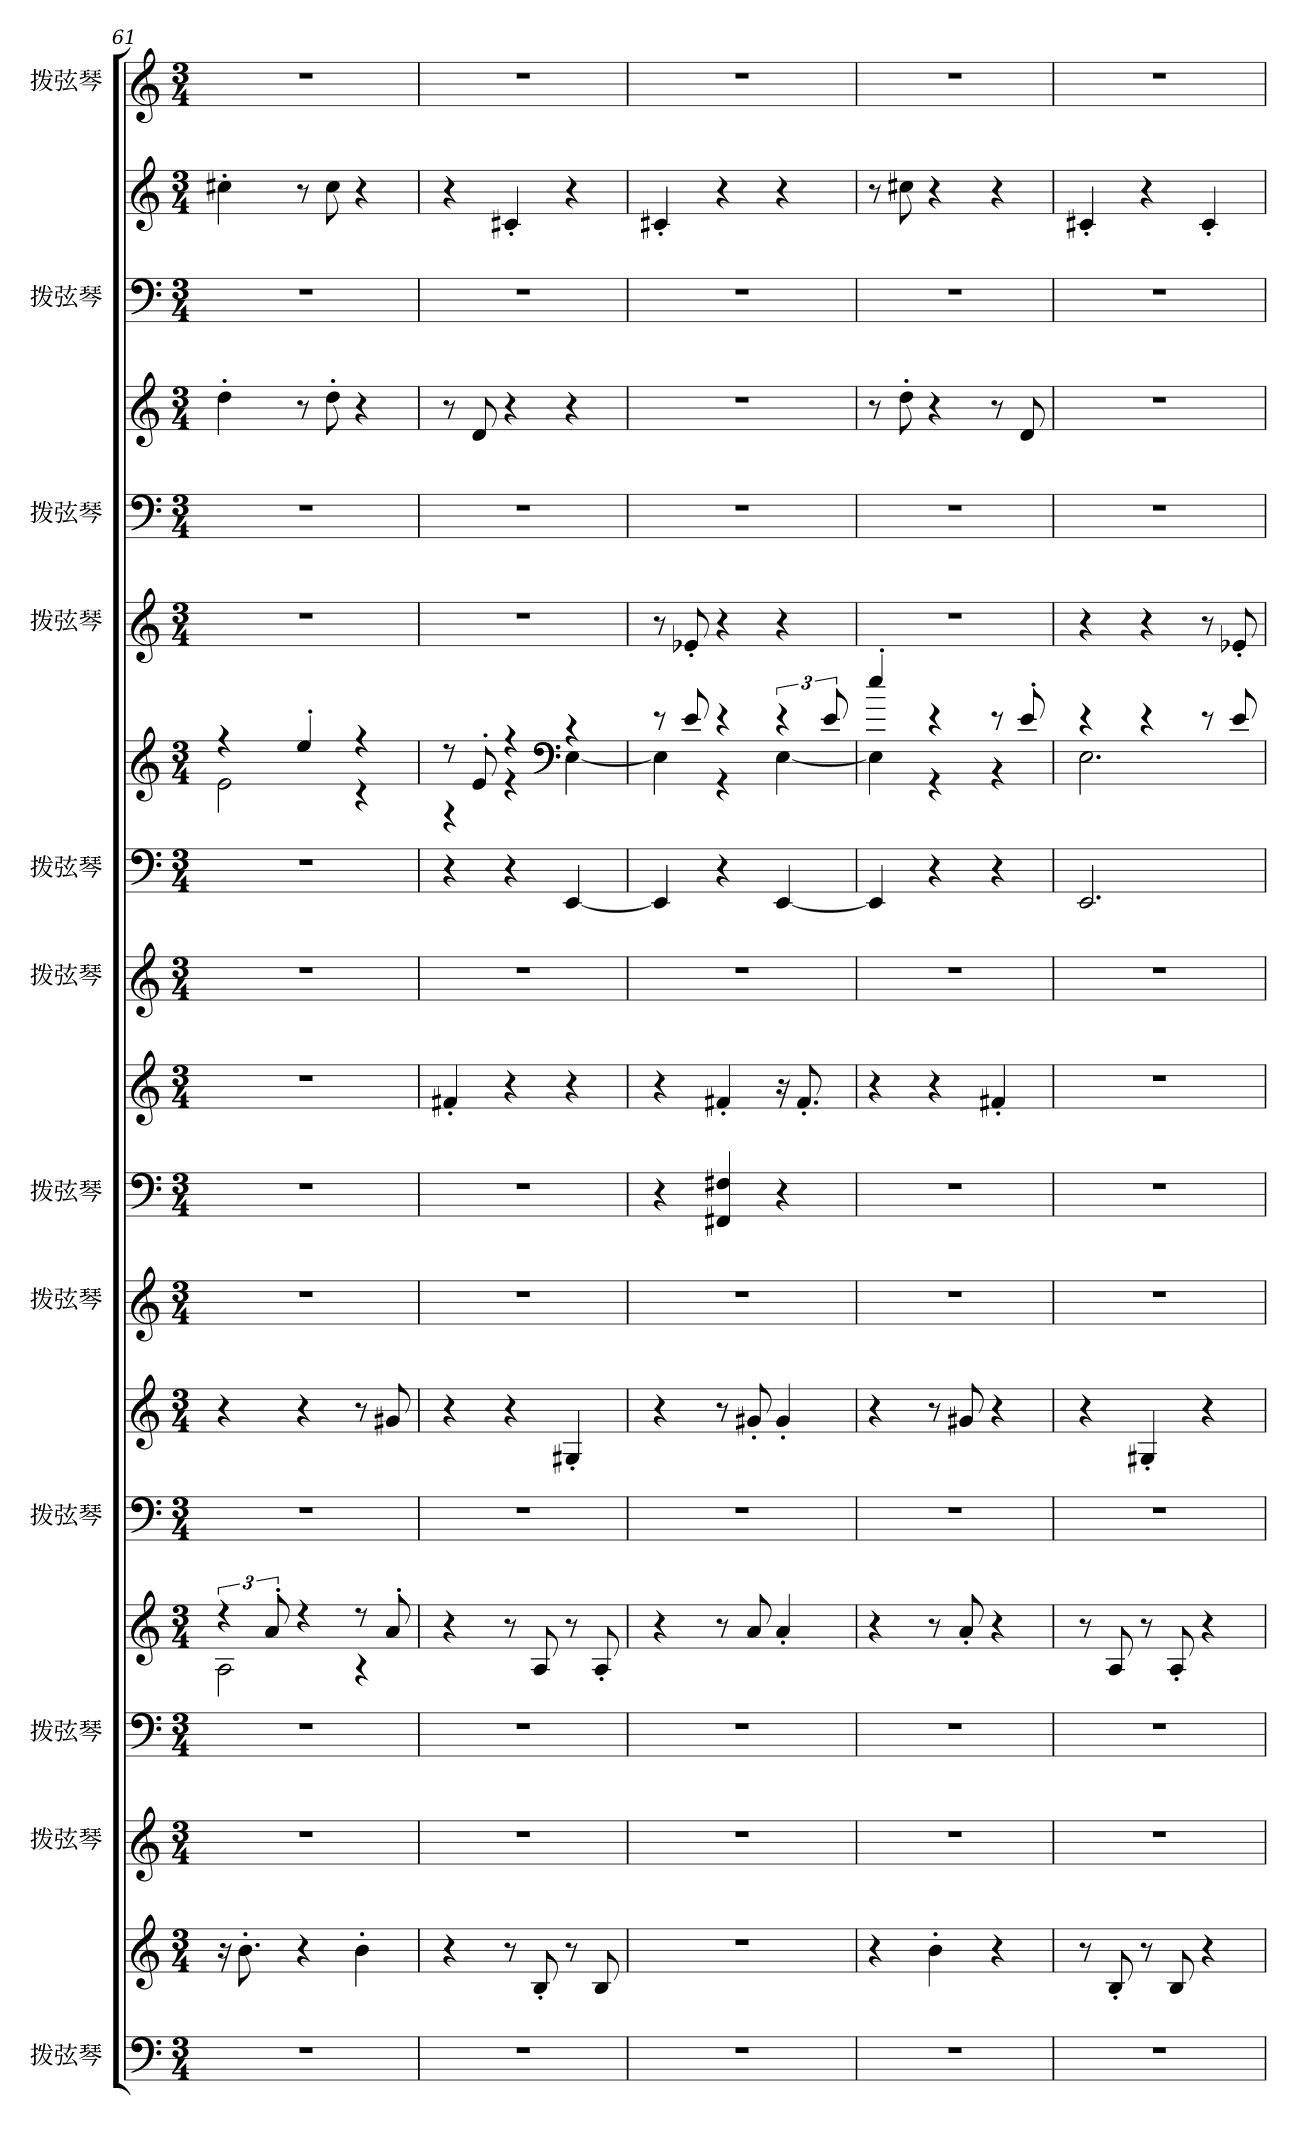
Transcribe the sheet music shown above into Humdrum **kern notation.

**kern	**kern	**kern	**kern	**kern	**kern	**kern	**kern	**kern	**kern	**kern	**kern	**kern	**kern	**kern	**kern	**kern	**kern	**kern
*part12	*part12	*part11	*part10	*part10	*part9	*part9	*part8	*part7	*part7	*part6	*part5	*part5	*part4	*part3	*part3	*part2	*part2	*part1
*staff19	*staff18	*staff17	*staff16	*staff15	*staff14	*staff13	*staff12	*staff11	*staff10	*staff9	*staff8	*staff7	*staff6	*staff5	*staff4	*staff3	*staff2	*staff1
*I"拨弦琴	*	*I"拨弦琴	*I"拨弦琴	*	*I"拨弦琴	*	*I"拨弦琴	*I"拨弦琴	*	*I"拨弦琴	*I"拨弦琴	*	*I"拨弦琴	*I"拨弦琴	*	*I"拨弦琴	*	*I"拨弦琴
*clefF4	*clefG2	*clefG2	*clefF4	*clefG2	*clefF4	*clefG2	*clefG2	*clefF4	*clefG2	*clefG2	*clefF4	*clefG2	*clefG2	*clefF4	*clefG2	*clefF4	*clefG2	*clefG2
*k[]	*k[]	*k[]	*k[]	*k[]	*k[]	*k[]	*k[]	*k[]	*k[]	*k[]	*k[]	*k[]	*k[]	*k[]	*k[]	*k[]	*k[]	*k[]
*M3/4	*M3/4	*M3/4	*M3/4	*M3/4	*M3/4	*M3/4	*M3/4	*M3/4	*M3/4	*M3/4	*M3/4	*M3/4	*M3/4	*M3/4	*M3/4	*M3/4	*M3/4	*M3/4
=61	=61	=61	=61	=61	=61	=61	=61	=61	=61	=61	=61	=61	=61	=61	=61	=61	=61	=61
*	*	*	*	*^	*	*	*	*	*	*	*	*^	*	*	*	*	*	*
2.r	16r	2.r	2.r	6r	2A\	2.r	4r	2.r	2.r	2.r	2.r	2.r	4r	2e\	2.r	2.r	4dd'\	2.r	4cc#X'\	2.r
.	8.b'\	.	.	.	.	.	.	.	.	.	.	.	.	.	.	.	.	.	.	.
.	.	.	.	12a'/	.	.	.	.	.	.	.	.	.	.	.	.	.	.	.	.
.	4r	.	.	4r	.	.	4r	.	.	.	.	.	4ee'/	.	.	.	8r	.	8r	.
.	.	.	.	.	.	.	.	.	.	.	.	.	.	.	.	.	8dd'\	.	8cc#\	.
.	4b'\	.	.	8r	4r	.	8r	.	.	.	.	.	4r	4r	.	.	4r	.	4r	.
.	.	.	.	8a'/	.	.	8g#X/	.	.	.	.	.	.	.	.	.	.	.	.	.
*	*	*	*	*v	*v	*	*	*	*	*	*	*	*	*	*	*	*	*	*	*
!!LO:PB:g=z
=62	=62	=62	=62	=62	=62	=62	=62	=62	=62	=62	=62	=62	=62	=62	=62	=62	=62	=62	=62
2.r	4r	2.r	2.r	4r	2.r	4r	2.r	2.r	4f#X'/	2.r	4r	8r	4r	2.r	2.r	8r	2.r	4r	2.r
.	.	.	.	.	.	.	.	.	.	.	.	8e'/	.	.	.	8d/	.	.	.
.	8r	.	.	8r	.	4r	.	.	4r	.	4r	4r	4r	.	.	4r	.	4c#X'/	.
.	8B'/	.	.	8A/	.	.	.	.	.	.	.	.	.	.	.	.	.	.	.
*	*	*	*	*	*	*	*	*	*	*	*	*clefF4	*	*	*	*	*	*	*
.	8r	.	.	8r	.	4G#X'/	.	.	4r	.	[4EE/	4r	[4E\	.	.	4r	.	4r	.
.	8B/	.	.	8A'/	.	.	.	.	.	.	.	.	.	.	.	.	.	.	.
=63	=63	=63	=63	=63	=63	=63	=63	=63	=63	=63	=63	=63	=63	=63	=63	=63	=63	=63	=63
2.r	2.r	2.r	2.r	4r	2.r	4r	2.r	4r	4r	2.r	4EE/]	8r	4E\]	8r	2.r	2.r	2.r	4c#X'/	2.r
.	.	.	.	.	.	.	.	.	.	.	.	8e/	.	8e-X'/	.	.	.	.	.
.	.	.	.	8r	.	8r	.	4FF#X/ 4F#X/	4f#X'/	.	4r	4r	4r	4r	.	.	.	4r	.
.	.	.	.	8a/	.	8g#X'/	.	.	.	.	.	.	.	.	.	.	.	.	.
.	.	.	.	4a'/	.	4g#'/	.	4r	16r	.	[4EE/	6r	[4E\	4r	.	.	.	4r	.
.	.	.	.	.	.	.	.	.	8.f#'/	.	.	.	.	.	.	.	.	.	.
.	.	.	.	.	.	.	.	.	.	.	.	12e/	.	.	.	.	.	.	.
=64	=64	=64	=64	=64	=64	=64	=64	=64	=64	=64	=64	=64	=64	=64	=64	=64	=64	=64	=64
2.r	4r	2.r	2.r	4r	2.r	4r	2.r	2.r	4r	2.r	4EE/]	4ee'/	4E\]	2.r	2.r	8r	2.r	8r	2.r
.	.	.	.	.	.	.	.	.	.	.	.	.	.	.	.	8dd'\	.	8cc#X\	.
.	4b'\	.	.	8r	.	8r	.	.	4r	.	4r	4r	4r	.	.	4r	.	4r	.
.	.	.	.	8a'/	.	8g#X/	.	.	.	.	.	.	.	.	.	.	.	.	.
.	4r	.	.	4r	.	4r	.	.	4f#X'/	.	4r	8r	4r	.	.	8r	.	4r	.
.	.	.	.	.	.	.	.	.	.	.	.	8e'/	.	.	.	8d/	.	.	.
=65	=65	=65	=65	=65	=65	=65	=65	=65	=65	=65	=65	=65	=65	=65	=65	=65	=65	=65	=65
2.r	8r	2.r	2.r	8r	2.r	4r	2.r	2.r	2.r	2.r	2.EE/	4r	2.E\	4r	2.r	2.r	2.r	4c#X'/	2.r
.	8B'/	.	.	8A/	.	.	.	.	.	.	.	.	.	.	.	.	.	.	.
.	8r	.	.	8r	.	4G#X'/	.	.	.	.	.	4r	.	4r	.	.	.	4r	.
.	8B/	.	.	8A'/	.	.	.	.	.	.	.	.	.	.	.	.	.	.	.
.	4r	.	.	4r	.	4r	.	.	.	.	.	8r	.	8r	.	.	.	4c#'/	.
.	.	.	.	.	.	.	.	.	.	.	.	8e/	.	8e-X'/	.	.	.	.	.
*	*	*	*	*	*	*	*	*	*	*	*	*v	*v	*	*	*	*	*	*
=	=	=	=	=	=	=	=	=	=	=	=	=	=	=	=	=	=	=
*-	*-	*-	*-	*-	*-	*-	*-	*-	*-	*-	*-	*-	*-	*-	*-	*-	*-	*-
